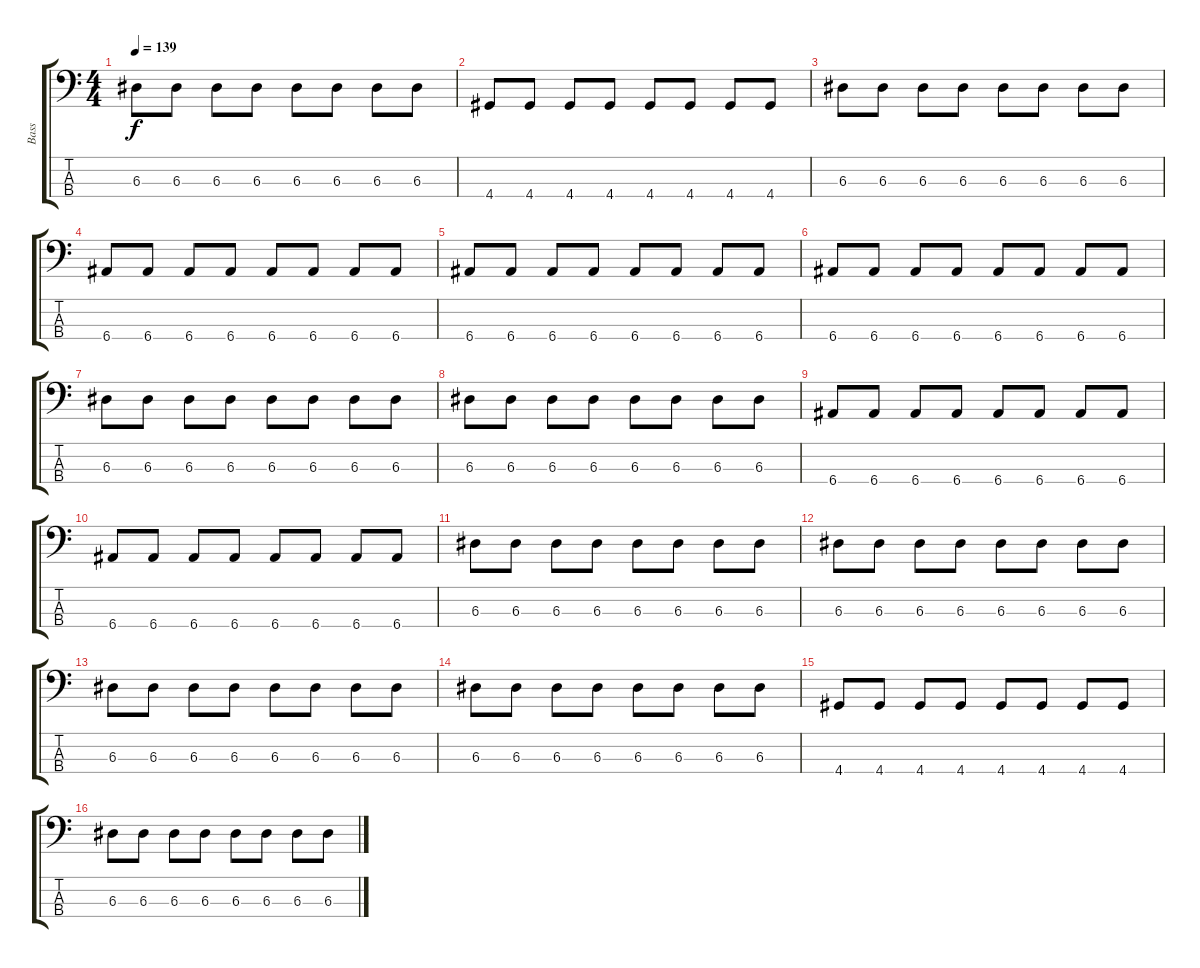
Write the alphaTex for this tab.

\track ("Bass" "Bass") {solo instrument electricbassfinger}
\staff {score tabs}
\tuning (G2 D2 A1 E1) {hide}
\ts (4 4)
\tempo 139
\clef f4
\ks c
6.3.8{dy f} 6.3.8 6.3.8 6.3.8 6.3.8 6.3.8 6.3.8 6.3.8 |
4.4.8 4.4.8 4.4.8 4.4.8 4.4.8 4.4.8 4.4.8 4.4.8 |
6.3.8 6.3.8 6.3.8 6.3.8 6.3.8 6.3.8 6.3.8 6.3.8 |
6.4.8 6.4.8 6.4.8 6.4.8 6.4.8 6.4.8 6.4.8 6.4.8 |
6.4.8 6.4.8 6.4.8 6.4.8 6.4.8 6.4.8 6.4.8 6.4.8 |
6.4.8 6.4.8 6.4.8 6.4.8 6.4.8 6.4.8 6.4.8 6.4.8 |
6.3.8 6.3.8 6.3.8 6.3.8 6.3.8 6.3.8 6.3.8 6.3.8 |
6.3.8 6.3.8 6.3.8 6.3.8 6.3.8 6.3.8 6.3.8 6.3.8 |
6.4.8 6.4.8 6.4.8 6.4.8 6.4.8 6.4.8 6.4.8 6.4.8 |
6.4.8 6.4.8 6.4.8 6.4.8 6.4.8 6.4.8 6.4.8 6.4.8 |
6.3.8 6.3.8 6.3.8 6.3.8 6.3.8 6.3.8 6.3.8 6.3.8 |
6.3.8 6.3.8 6.3.8 6.3.8 6.3.8 6.3.8 6.3.8 6.3.8 |
6.3.8 6.3.8 6.3.8 6.3.8 6.3.8 6.3.8 6.3.8 6.3.8 |
6.3.8 6.3.8 6.3.8 6.3.8 6.3.8 6.3.8 6.3.8 6.3.8 |
4.4.8 4.4.8 4.4.8 4.4.8 4.4.8 4.4.8 4.4.8 4.4.8 |
6.3.8 6.3.8 6.3.8 6.3.8 6.3.8 6.3.8 6.3.8 6.3.8
